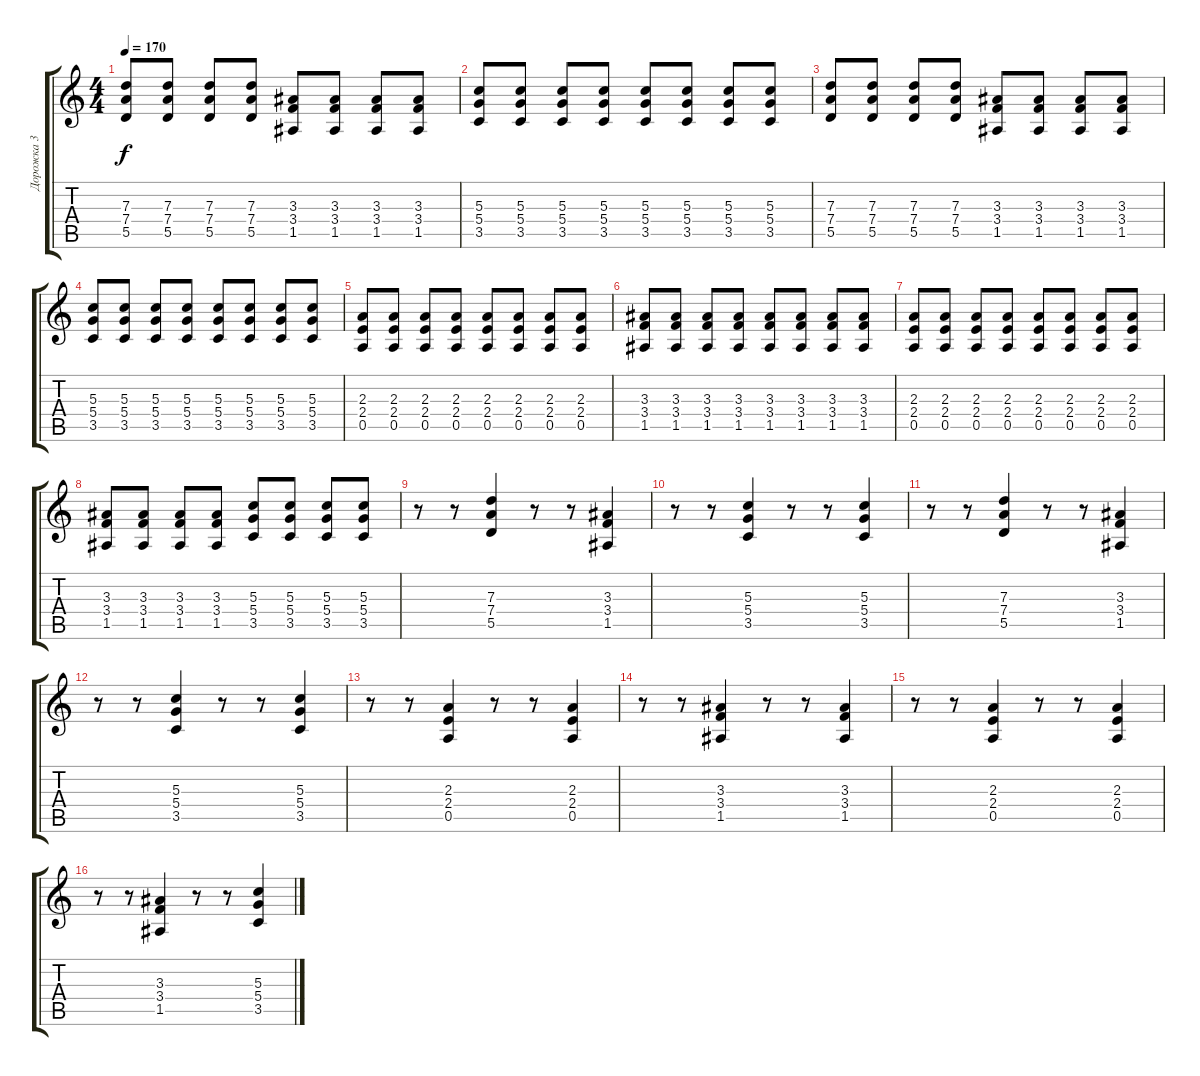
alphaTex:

\track ("Дорожка 3" "Дорожка 3") {instrument overdrivenguitar}
\staff {score tabs}
\tuning (E4 B3 G3 D3 A2 E2) {hide}
\ts (4 4)
\tempo 170
\clef g2
\ks c
(7.3 7.4 5.5).8{dy f} (7.3 7.4 5.5).8 (7.3 7.4 5.5).8 (7.3 7.4 5.5).8 (3.3 3.4 1.5).8 (3.3 3.4 1.5).8 (3.3 3.4 1.5).8 (3.3 3.4 1.5).8 |
(5.3 5.4 3.5).8 (5.3 5.4 3.5).8 (5.3 5.4 3.5).8 (5.3 5.4 3.5).8 (5.3 5.4 3.5).8 (5.3 5.4 3.5).8 (5.3 5.4 3.5).8 (5.3 5.4 3.5).8 |
(7.3 7.4 5.5).8 (7.3 7.4 5.5).8 (7.3 7.4 5.5).8 (7.3 7.4 5.5).8 (3.3 3.4 1.5).8 (3.3 3.4 1.5).8 (3.3 3.4 1.5).8 (3.3 3.4 1.5).8 |
(5.3 5.4 3.5).8 (5.3 5.4 3.5).8 (5.3 5.4 3.5).8 (5.3 5.4 3.5).8 (5.3 5.4 3.5).8 (5.3 5.4 3.5).8 (5.3 5.4 3.5).8 (5.3 5.4 3.5).8 |
(2.3 2.4 0.5).8 (2.3 2.4 0.5).8 (2.3 2.4 0.5).8 (2.3 2.4 0.5).8 (2.3 2.4 0.5).8 (2.3 2.4 0.5).8 (2.3 2.4 0.5).8 (2.3 2.4 0.5).8 |
(3.3 3.4 1.5).8 (3.3 3.4 1.5).8 (3.3 3.4 1.5).8 (3.3 3.4 1.5).8 (3.3 3.4 1.5).8 (3.3 3.4 1.5).8 (3.3 3.4 1.5).8 (3.3 3.4 1.5).8 |
(2.3 2.4 0.5).8 (2.3 2.4 0.5).8 (2.3 2.4 0.5).8 (2.3 2.4 0.5).8 (2.3 2.4 0.5).8 (2.3 2.4 0.5).8 (2.3 2.4 0.5).8 (2.3 2.4 0.5).8 |
(3.3 3.4 1.5).8 (3.3 3.4 1.5).8 (3.3 3.4 1.5).8 (3.3 3.4 1.5).8 (5.3 5.4 3.5).8 (5.3 5.4 3.5).8 (5.3 5.4 3.5).8 (5.3 5.4 3.5).8 |
r.8 r.8 (7.3 7.4 5.5).4 r.8 r.8 (3.3 3.4 1.5).4 |
r.8 r.8 (5.3 5.4 3.5).4 r.8 r.8 (5.3 5.4 3.5).4 |
r.8 r.8 (7.3 7.4 5.5).4 r.8 r.8 (3.3 3.4 1.5).4 |
r.8 r.8 (5.3 5.4 3.5).4 r.8 r.8 (5.3 5.4 3.5).4 |
r.8 r.8 (2.3 2.4 0.5).4 r.8 r.8 (2.3 2.4 0.5).4 |
r.8 r.8 (3.3 3.4 1.5).4 r.8 r.8 (3.3 3.4 1.5).4 |
r.8 r.8 (2.3 2.4 0.5).4 r.8 r.8 (2.3 2.4 0.5).4 |
r.8 r.8 (3.3 3.4 1.5).4 r.8 r.8 (5.3 5.4 3.5).4
